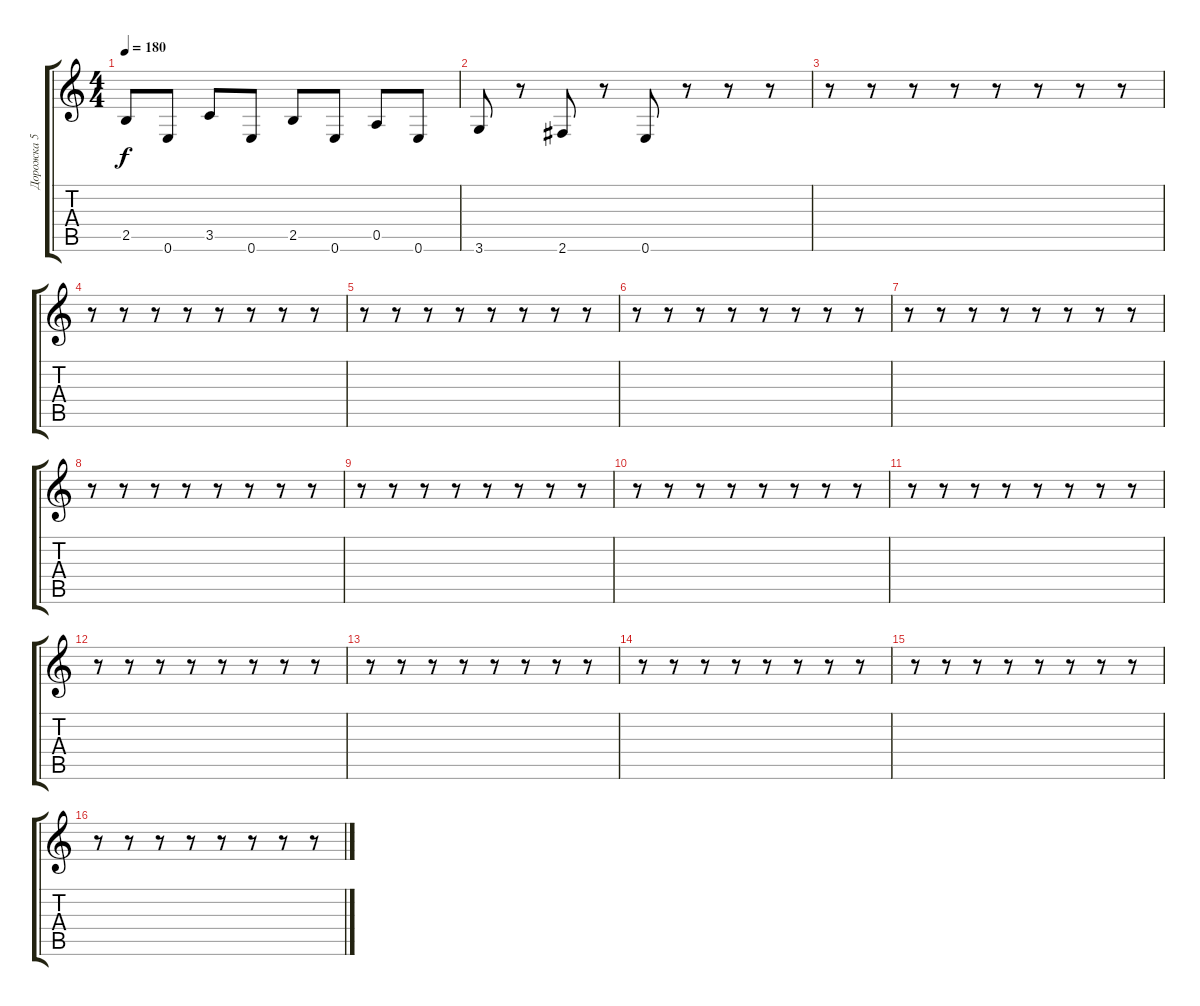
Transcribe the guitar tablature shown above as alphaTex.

\track ("Дорожка 5" "Дорожка 5") {instrument electricbasspick}
\staff {score tabs}
\tuning (E4 B3 G3 D3 A2 E2) {hide}
\ts (4 4)
\tempo 180
\clef g2
\ks c
2.5.8{dy f} 0.6.8 3.5.8 0.6.8 2.5.8 0.6.8 0.5.8 0.6.8 |
3.6.8 r.8 2.6.8 r.8 0.6.8 r.8 r.8 r.8 |
r.8 r.8 r.8 r.8 r.8 r.8 r.8 r.8 |
r.8 r.8 r.8 r.8 r.8 r.8 r.8 r.8 |
r.8 r.8 r.8 r.8 r.8 r.8 r.8 r.8 |
r.8 r.8 r.8 r.8 r.8 r.8 r.8 r.8 |
r.8 r.8 r.8 r.8 r.8 r.8 r.8 r.8 |
r.8 r.8 r.8 r.8 r.8 r.8 r.8 r.8 |
r.8 r.8 r.8 r.8 r.8 r.8 r.8 r.8 |
r.8 r.8 r.8 r.8 r.8 r.8 r.8 r.8 |
r.8 r.8 r.8 r.8 r.8 r.8 r.8 r.8 |
r.8 r.8 r.8 r.8 r.8 r.8 r.8 r.8 |
r.8 r.8 r.8 r.8 r.8 r.8 r.8 r.8 |
r.8 r.8 r.8 r.8 r.8 r.8 r.8 r.8 |
r.8 r.8 r.8 r.8 r.8 r.8 r.8 r.8 |
r.8 r.8 r.8 r.8 r.8 r.8 r.8 r.8
